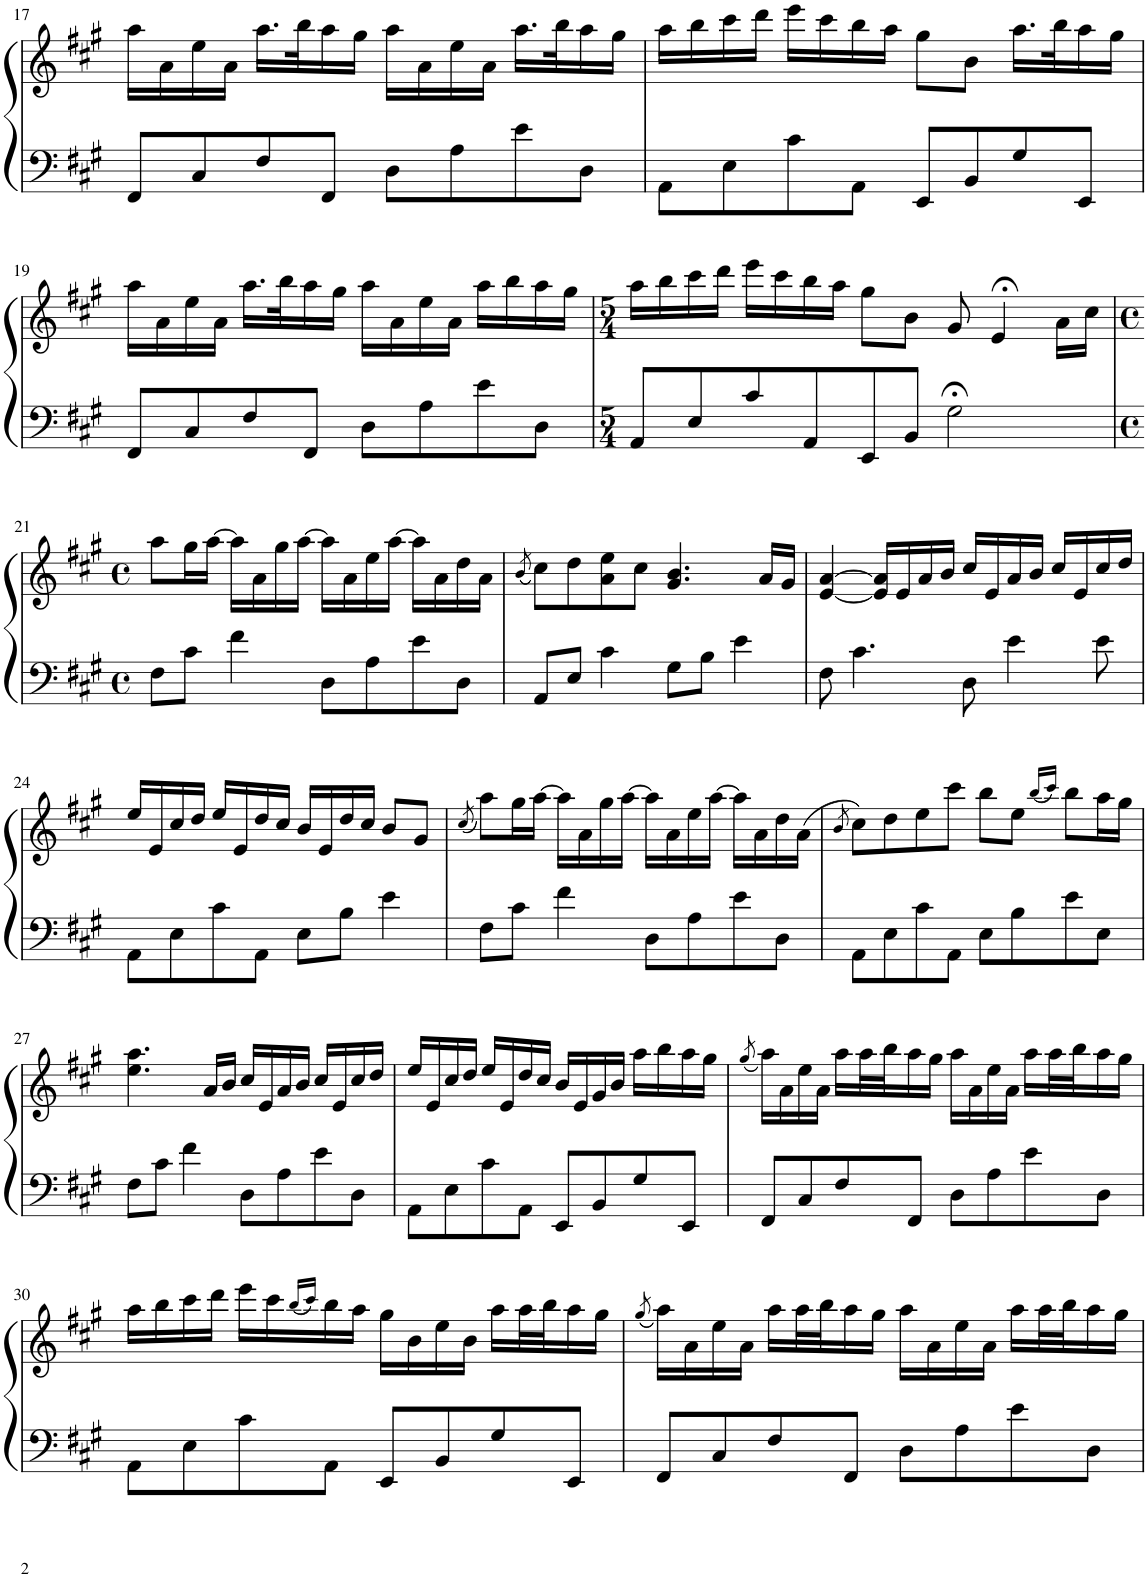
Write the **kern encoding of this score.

**kern	**kern
*part1	*part1
*staff2	*staff1
*I"Piano	*
*I'Pno.	*
!!LO:PB:g=z
*clefF4	*clefG2
*k[f#c#g#]	*k[f#c#g#]
*M4/4	*M4/4
*met(c)	*met(c)
=17	=17
8FF#/L	16aa\LL
.	16a\
8C#/	16ee\
.	16a\JJ
8F#/	16.aa\LL
.	32bb\K
8FF#/J	16aa\
.	16gg#\JJ
8D\L	16aa\LL
.	16a\
8A\	16ee\
.	16a\JJ
8e\	16.aa\LL
.	32bb\K
8D\J	16aa\
.	16gg#\JJ
=18	=18
8AA\L	16aa\LL
.	16bb\
8E\	16ccc#\
.	16ddd\JJ
8c#\	16eee\LL
.	16ccc#\
8AA\J	16bb\
.	16aa\JJ
8EE/L	8gg#\L
8BB/	8b\J
8G#/	16.aa\LL
.	32bb\K
8EE/J	16aa\
.	16gg#\JJ
!!LO:LB:g=z
=19	=19
8FF#/L	16aa\LL
.	16a\
8C#/	16ee\
.	16a\JJ
8F#/	16.aa\LL
.	32bb\K
8FF#/J	16aa\
.	16gg#\JJ
8D\L	16aa\LL
.	16a\
8A\	16ee\
.	16a\JJ
8e\	16aa\LL
.	16bb\
8D\J	16aa\
.	16gg#\JJ
=20	=20
*M5/4	*M5/4
8AA/L	16aa\LL
.	16bb\
8E/	16ccc#\
.	16ddd\JJ
8c#/	16eee\LL
.	16ccc#\
8AA/	16bb\
.	16aa\JJ
8EE/	8gg#\L
8BB/J	8b\J
2G#;<\	8g#/
.	4e;</
.	16a\LL
.	16cc#\JJ
!!LO:LB:g=z
=21	=21
*M4/4	*M4/4
*met(c)	*met(c)
8F#\L	8aa\L
8c#\J	16gg#\L
.	[16aa\JJ
4f#\	16aa\LL]
.	16a\
.	16gg#\
.	[16aa\JJ
8D\L	16aa\LL]
.	16a\
8A\	16ee\
.	[16aa\JJ
8e\	16aa\LL]
.	16a\
8D\J	16dd\
.	16a\JJ
=22	=22
.	(8qb/
8AA/L	8cc#\L)
8E/J	8dd\
4c#\	8a\ 8ee\
.	8cc#\J
8G#\L	4.g#/ 4.b/
8B\J	.
4e\	.
.	16a/LL
.	16g#/JJ
=23	=23
8F#\	[4e/ [4a/
4.c#\	.
.	16e/] 16a/]LL
.	16e/
.	16a/
.	16b/JJ
8D\	16cc#/LL
.	16e/
4e\	16a/
.	16b/JJ
.	16cc#/LL
.	16e/
8e\	16cc#/
.	16dd/JJ
!!LO:LB:g=z
=24	=24
8AA\L	16ee/LL
.	16e/
8E\	16cc#/
.	16dd/JJ
8c#\	16ee/LL
.	16e/
8AA\J	16dd/
.	16cc#/JJ
8E\L	16b/LL
.	16e/
8B\J	16dd/
.	16cc#/JJ
4e\	8b/L
.	8g#/J
=25	=25
.	(8qcc#/
8F#\L	8aa\L)
8c#\J	16gg#\L
.	[16aa\JJ
4f#\	16aa\LL]
.	16a\
.	16gg#\
.	[16aa\JJ
8D\L	16aa\LL]
.	16a\
8A\	16ee\
.	[16aa\JJ
8e\	16aa\LL]
.	16a\
8D\J	16dd\
.	(16a\JJ
=26	=26
.	8qb/
8AA\L	8cc#\L)
8E\	8dd\
8c#\	8ee\
8AA\J	8ccc#\J
8E\L	8bb\L
8B\	8ee\J
.	(16qbb/LL
.	16qccc#/JJ)
8e\	8bb\L
8E\J	16aa\L
.	16gg#\JJ
!!LO:LB:g=z
=27	=27
8F#\L	4.ee\ 4.aa\
8c#\J	.
4f#\	.
.	16a/LL
.	16b/JJ
8D\L	16cc#/LL
.	16e/
8A\	16a/
.	16b/JJ
8e\	16cc#/LL
.	16e/
8D\J	16cc#/
.	16dd/JJ
=28	=28
8AA\L	16ee/LL
.	16e/
8E\	16cc#/
.	16dd/JJ
8c#\	16ee/LL
.	16e/
8AA\J	16dd/
.	16cc#/JJ
8EE/L	16b/LL
.	16e/
8BB/	16g#/
.	16b/JJ
8G#/	16aa\LL
.	16bb\
8EE/J	16aa\
.	16gg#\JJ
=29	=29
.	(8qgg#/
8FF#/L	16aa\LL)
.	16a\
8C#/	16ee\
.	16a\JJ
8F#/	16aa\LL
.	32aa\L
.	32bb\J
8FF#/J	16aa\
.	16gg#\JJ
8D\L	16aa\LL
.	16a\
8A\	16ee\
.	16a\JJ
8e\	16aa\LL
.	32aa\L
.	32bb\J
8D\J	16aa\
.	16gg#\JJ
!!LO:LB:g=z
=30	=30
8AA\L	16aa\LL
.	16bb\
8E\	16ccc#\
.	16ddd\JJ
8c#\	16eee\LL
.	16ccc#\
.	(16qbb/LL
.	16qccc#/JJ)
8AA\J	16bb\
.	16aa\JJ
8EE/L	16gg#\LL
.	16b\
8BB/	16ee\
.	16b\JJ
8G#/	16aa\LL
.	32aa\L
.	32bb\J
8EE/J	16aa\
.	16gg#\JJ
=31	=31
.	(8qgg#/
8FF#/L	16aa\LL)
.	16a\
8C#/	16ee\
.	16a\JJ
8F#/	16aa\LL
.	32aa\L
.	32bb\J
8FF#/J	16aa\
.	16gg#\JJ
8D\L	16aa\LL
.	16a\
8A\	16ee\
.	16a\JJ
8e\	16aa\LL
.	32aa\L
.	32bb\J
8D\J	16aa\
.	16gg#\JJ
=	=
*-	*-
